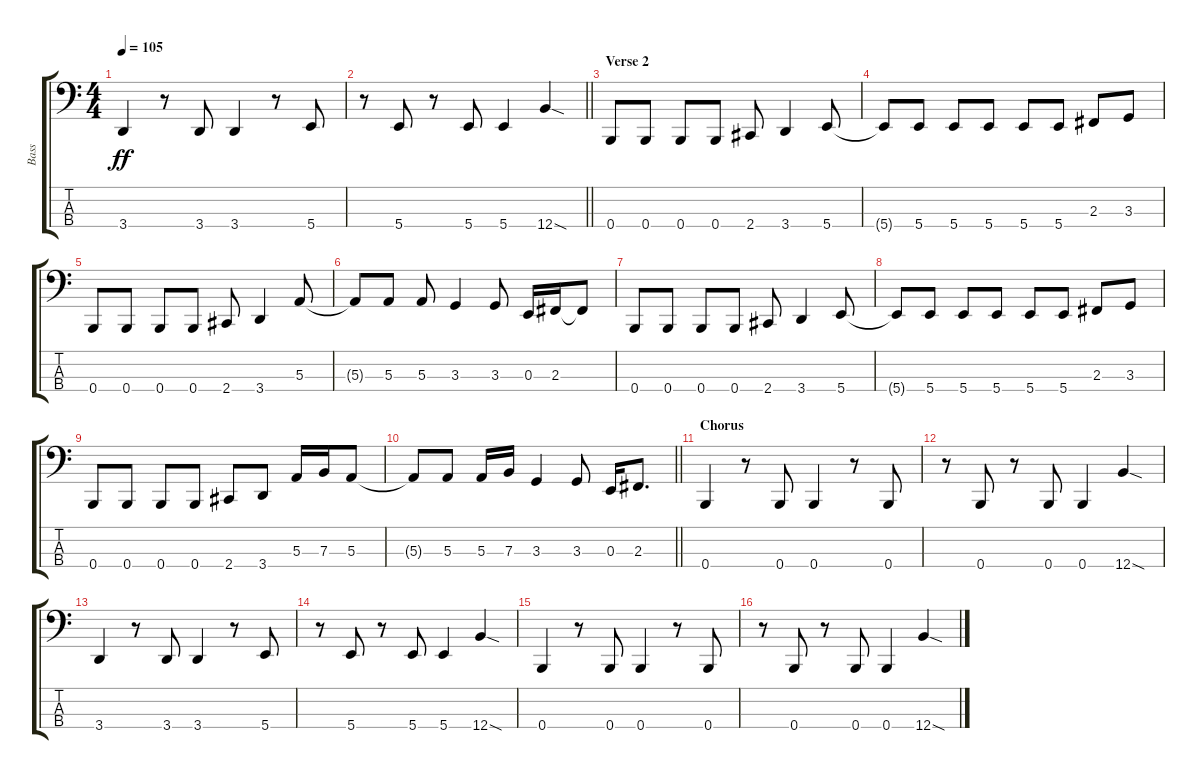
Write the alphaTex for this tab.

\track ("Bass" "Bass") {instrument electricbassfinger}
\staff {score tabs}
\tuning (D3 A2 E1 B0) {hide}
\ts (4 4)
\tempo 105
\clef f4
\ks c
3.4.4{dy ff} r.8 3.4.8 3.4.4 r.8 5.4.8 |
\barLineRight lightlight
r.8 5.4.8 r.8 5.4.8 5.4.4 12.4{sod}.4 |
\section ("" "Verse 2")
0.4.8 0.4.8 0.4.8 0.4.8 2.4.8 3.4.4 5.4.8 |
5.4{t}.8 5.4.8 5.4.8 5.4.8 5.4.8 5.4.8 2.3.8 3.3.8 |
0.4.8 0.4.8 0.4.8 0.4.8 2.4.8 3.4.4 5.3.8 |
5.3{t}.8 5.3.8 5.3.8 3.3.4 3.3.8 0.3.16 2.3.16 2.3{t}.8 |
0.4.8 0.4.8 0.4.8 0.4.8 2.4.8 3.4.4 5.4.8 |
5.4{t}.8 5.4.8 5.4.8 5.4.8 5.4.8 5.4.8 2.3.8 3.3.8 |
0.4.8 0.4.8 0.4.8 0.4.8 2.4.8 3.4.8 5.3.16 7.3.16 5.3.8 |
\barLineRight lightlight
5.3{t}.8 5.3.8 5.3.16 7.3.16 3.3.4 3.3.8 0.3.16 2.3.8{d} |
\section ("" "Chorus")
0.4.4 r.8 0.4.8 0.4.4 r.8 0.4.8 |
r.8 0.4.8 r.8 0.4.8 0.4.4 12.4{sod}.4 |
3.4.4 r.8 3.4.8 3.4.4 r.8 5.4.8 |
r.8 5.4.8 r.8 5.4.8 5.4.4 12.4{sod}.4 |
0.4.4 r.8 0.4.8 0.4.4 r.8 0.4.8 |
r.8 0.4.8 r.8 0.4.8 0.4.4 12.4{sod}.4
